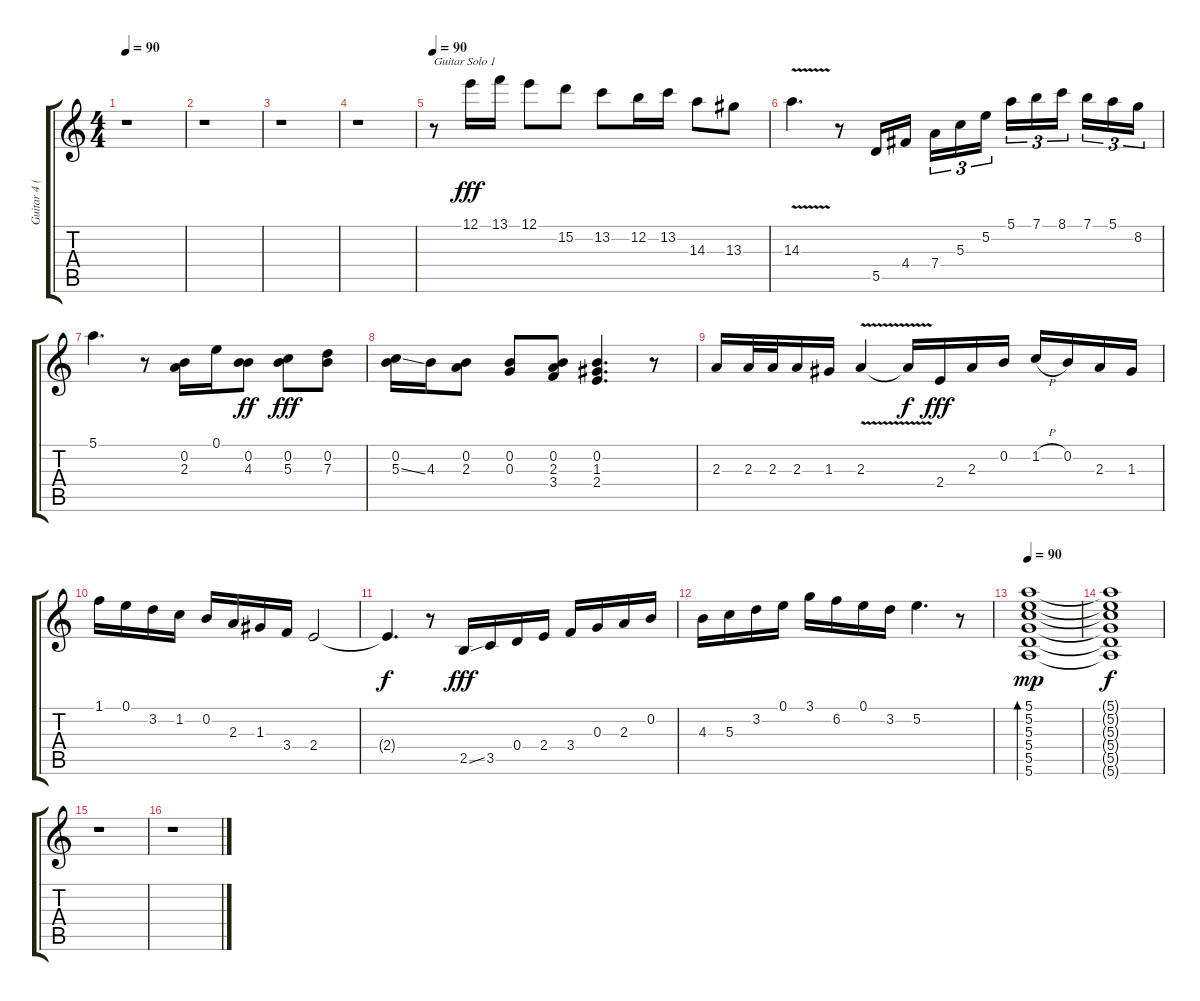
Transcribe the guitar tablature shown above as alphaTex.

\track ("Guitar 4 (Al Pitrelli's Solos)" "Guitar 4 (") {instrument distortionguitar}
\staff {score tabs}
\tuning (E4 B3 G3 D3 A2 E2) {hide}
\ts (4 4)
\tempo 90
\clef g2
\ks c
r.1{dy fff} |
r.1 |
r.1 |
r.1 |
\tempo 90
r.8{txt "Guitar Solo 1" instrument acousticguitarnylon} 12.1.16 13.1.16 12.1.8 15.2.8 13.2.8 12.2.16 13.2.16 14.3.8 13.3.8 |
14.3{v}.4{d} r.8 5.5.16 4.4.16 7.4.16{tu (3 2)} 5.3.16{tu (3 2)} 5.2.16{tu (3 2)} 5.1.16{tu (3 2)} 7.1.16{tu (3 2)} 8.1.16{tu (3 2)} 7.1.16{tu (3 2)} 5.1.16{tu (3 2)} 8.2.16{tu (3 2)} |
5.1.4{d} r.8 (0.2 2.3).16 0.1.16 (0.2 4.3).8{dy ff} (0.2 5.3).8{dy fff} (0.2 7.3).8 |
(0.2 5.3{ss}).16 4.3.16 (0.2 2.3).8 (0.2 0.3).8 (0.2 2.3 3.4).8 (0.2 1.3 2.4).4{d} r.8 |
2.3.16 2.3.32 2.3.32 2.3.16 1.3.16 2.3{v}.4 2.3{t}.16{dy f} 2.4.16{dy fff} 2.3.16 0.2.16 1.2{h}.16 0.2.16 2.3.16 1.3.16 |
1.1.16 0.1.16 3.2.16 1.2.16 0.2.16 2.3.16 1.3.16 3.4.16 2.4.2 |
2.4{t}.4{d dy f} r.8 2.5{ss}.16{dy fff} 3.5.16 0.4.16 2.4.16 3.4.16 0.3.16 2.3.16 0.2.16 |
4.3.16 5.3.16 3.2.16 0.1.16 3.1.16 6.2.16 0.1.16 3.2.16 5.2.4{d} r.8 |
\tempo 90
(5.1 5.2 5.3 5.4 5.5 5.6).1{bd 240 dy mp volume 0} |
(5.1{t} 5.2{t} 5.3{t} 5.4{t} 5.5{t} 5.6{t}).1{dy f} |
r.1 |
r.1{volume 15}
